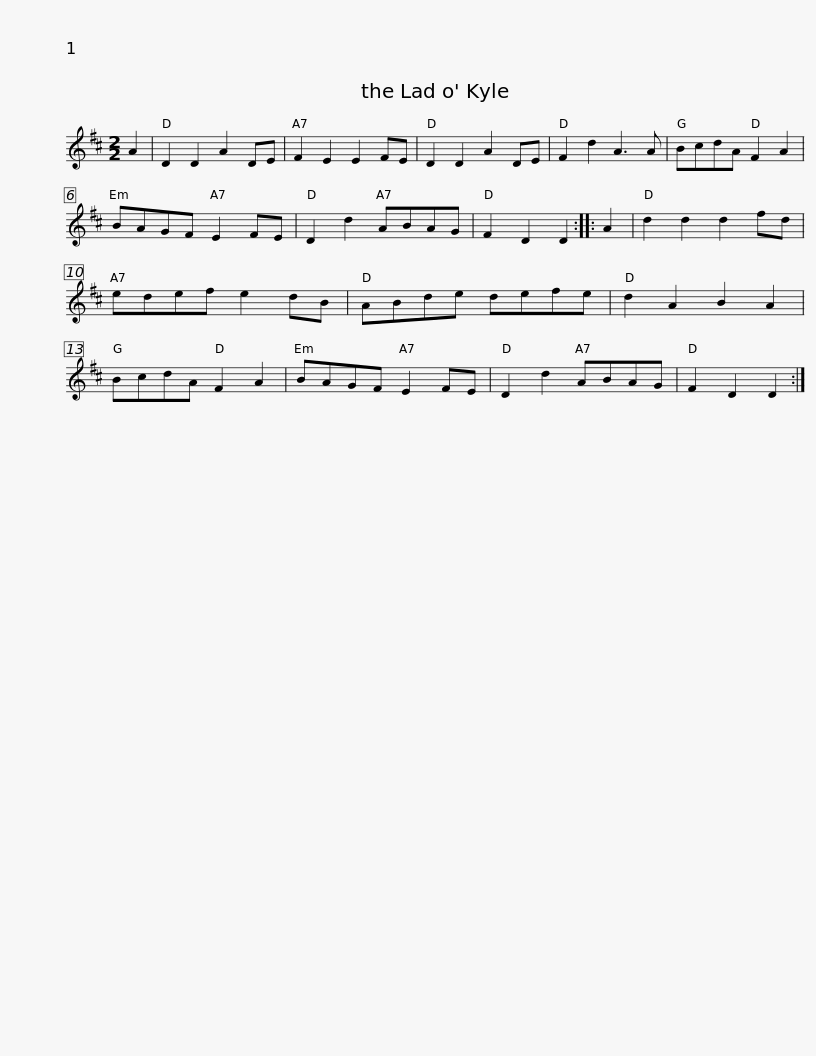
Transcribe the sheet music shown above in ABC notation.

X:1
L:1/8
M:2/2
I:linebreak $
K:D
V:1 treble
V:1
 A2 | D2 D2 A2 DE | F2 E2 E2 FE | D2 D2 A2 DE | F2 d2 A3 A | %5
 BcdA F2 A2 | BAGF E2 FE | D2 d2 ABAG |$ F2 D2 D2 :: A2 | %10
 d2 d2 d2 fd | edef e2 dB | ABde defe | d2 A2 B2 A2 | BcdA F2 A2 | %15
 BAGF E2 FE |$ D2 d2 ABAG | F2 D2 D2 :| %18
